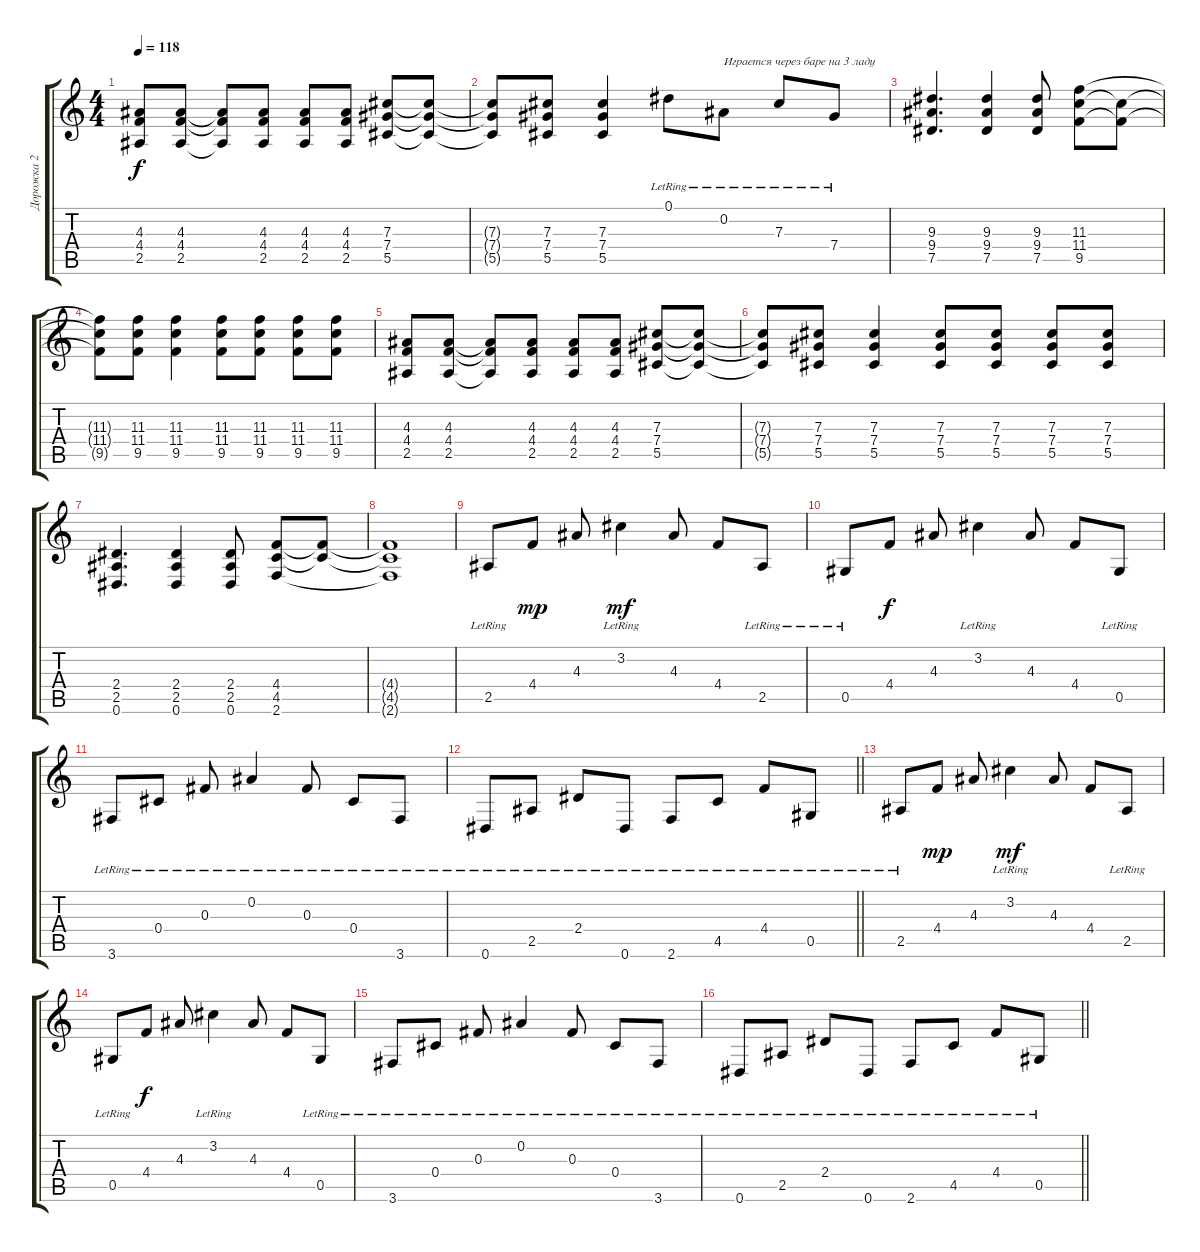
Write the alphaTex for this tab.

\track ("Дорожка 2" "Дорожка 2") {instrument electricguitarjazz}
\staff {score tabs}
\tuning (Eb4 Bb3 Gb3 Db3 Ab2 Eb2) {hide}
\ts (4 4)
\tempo 118
\clef g2
\ks c
(4.3 4.4 2.5).8{dy f} (4.3 4.4 2.5).8 (4.3{t} 4.4{t} 2.5{t}).8 (4.3 4.4 2.5).8 (4.3 4.4 2.5).8 (4.3 4.4 2.5).8 (7.3 7.4 5.5).8 (7.3{t} 7.4{t} 5.5{t}).8 |
(7.3{t} 7.4{t} 5.5{t}).8 (7.3 7.4 5.5).8 (7.3 7.4 5.5).4 0.1{lr}.8 0.2{lr}.8{txt "Играется через баре на 3 ладу"} 7.3{lr}.8 7.4{lr}.8 |
(9.3 9.4 7.5).4{d} (9.3 9.4 7.5).4 (9.3 9.4 7.5).8 (11.3 11.4 9.5).8 (11.4{t} 9.5{t}).8 |
(11.3{t} 11.4{t} 9.5{t}).8 (11.3 11.4 9.5).8 (11.3 11.4 9.5).4 (11.3 11.4 9.5).8 (11.3 11.4 9.5).8 (11.3 11.4 9.5).8 (11.3 11.4 9.5).8 |
(4.3 4.4 2.5).8 (4.3 4.4 2.5).8 (4.3{t} 4.4{t} 2.5{t}).8 (4.3 4.4 2.5).8 (4.3 4.4 2.5).8 (4.3 4.4 2.5).8 (7.3 7.4 5.5).8 (7.3{t} 7.4{t} 5.5{t}).8 |
(7.3{t} 7.4{t} 5.5{t}).8 (7.3 7.4 5.5).8 (7.3 7.4 5.5).4 (7.3 7.4 5.5).8 (7.3 7.4 5.5).8 (7.3 7.4 5.5).8 (7.3 7.4 5.5).8 |
(2.4 2.5 0.6).4{d} (2.4 2.5 0.6).4 (2.4 2.5 0.6).8 (4.4 4.5 2.6).8 (4.4{t} 4.5{t}).8 |
(4.4{t} 4.5{t} 2.6{t}).1 |
2.5{lr}.8 4.4.8{dy mp} 4.3.8 3.2{lr}.4{dy mf} 4.3.8 4.4.8 2.5{lr}.8 |
0.5{lr}.8 4.4.8{dy f} 4.3.8 3.2{lr}.4 4.3.8 4.4.8 0.5{lr}.8 |
3.6{lr}.8 0.4{lr}.8 0.3{lr}.8 0.2{lr}.4 0.3{lr}.8 0.4{lr}.8 3.6{lr}.8 |
\barLineRight lightlight
0.6{lr}.8 2.5{lr}.8 2.4{lr}.8 0.6{lr}.8 2.6{lr}.8 4.5{lr}.8 4.4{lr}.8 0.5{lr}.8 |
2.5{lr}.8 4.4.8{dy mp} 4.3.8 3.2{lr}.4{dy mf} 4.3.8 4.4.8 2.5{lr}.8 |
0.5{lr}.8 4.4.8{dy f} 4.3.8 3.2{lr}.4 4.3.8 4.4.8 0.5{lr}.8 |
3.6{lr}.8 0.4{lr}.8 0.3{lr}.8 0.2{lr}.4 0.3{lr}.8 0.4{lr}.8 3.6{lr}.8 |
\barLineRight lightlight
0.6{lr}.8 2.5{lr}.8 2.4{lr}.8 0.6{lr}.8 2.6{lr}.8 4.5{lr}.8 4.4{lr}.8 0.5{lr}.8
